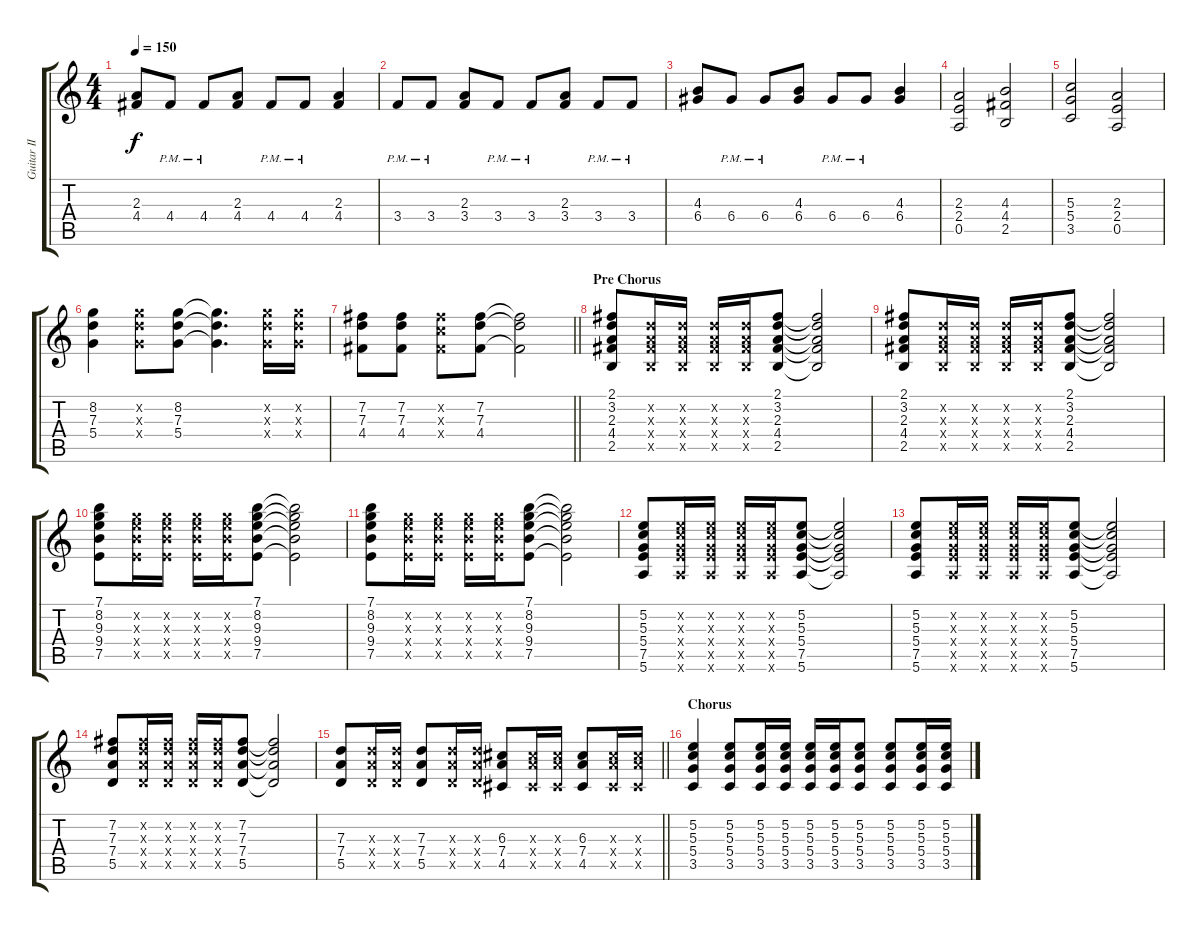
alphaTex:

\track ("Guitar II" "Guitar II") {instrument overdrivenguitar}
\staff {score tabs}
\tuning (E4 B3 G3 D3 A2 E2) {hide}
\ts (4 4)
\tempo 150
\clef g2
\ks c
(2.3 4.4).8{dy f} 4.4{pm}.8 4.4{pm}.8 (2.3 4.4).8 4.4{pm}.8 4.4{pm}.8 (2.3 4.4).4 |
3.4{pm}.8 3.4{pm}.8 (2.3 3.4).8 3.4{pm}.8 3.4{pm}.8 (2.3 3.4).8 3.4{pm}.8 3.4{pm}.8 |
(4.3 6.4).8 6.4{pm}.8 6.4{pm}.8 (4.3 6.4).8 6.4{pm}.8 6.4{pm}.8 (4.3 6.4).4 |
(2.3 2.4 0.5).2 (4.3 4.4 2.5).2 |
(5.3 5.4 3.5).2 (2.3 2.4 0.5).2 |
(8.2 7.3 5.4).4 (8.2{x} 7.3{x} 5.4{x}).8 (8.2 7.3 5.4).8 (8.2{t} 7.3{t} 5.4{t}).4{d} (8.2{x} 7.3{x} 5.4{x}).16 (8.2{x} 7.3{x} 5.4{x}).16 |
\barLineRight lightlight
(7.2 7.3 4.4).8 (7.2 7.3 4.4).8 (7.2{x} 5.3{x} 4.4{x}).8 (7.2 7.3 4.4).8 (7.2{t} 7.3{t} 4.4{t}).2 |
\section ("" "Pre Chorus")
(2.1 3.2 2.3 4.4 2.5).8 (3.2{x} 2.3{x} 4.4{x} 2.5{x}).16 (3.2{x} 2.3{x} 4.4{x} 2.5{x}).16 (3.2{x} 2.3{x} 4.4{x} 2.5{x}).16 (3.2{x} 2.3{x} 4.4{x} 2.5{x}).16 (2.1 3.2 2.3 4.4 2.5).8 (2.1{t} 3.2{t} 2.3{t} 4.4{t} 2.5{t}).2 |
(2.1 3.2 2.3 4.4 2.5).8 (3.2{x} 2.3{x} 4.4{x} 2.5{x}).16 (3.2{x} 2.3{x} 4.4{x} 2.5{x}).16 (3.2{x} 2.3{x} 4.4{x} 2.5{x}).16 (3.2{x} 2.3{x} 4.4{x} 2.5{x}).16 (2.1 3.2 2.3 4.4 2.5).8 (2.1{t} 3.2{t} 2.3{t} 4.4{t} 2.5{t}).2 |
(7.1 8.2 9.3 9.4 7.5).8 (8.2{x} 9.3{x} 9.4{x} 7.5{x}).16 (8.2{x} 9.3{x} 9.4{x} 7.5{x}).16 (8.2{x} 9.3{x} 9.4{x} 7.5{x}).16 (8.2{x} 9.3{x} 9.4{x} 7.5{x}).16 (7.1 8.2 9.3 9.4 7.5).8 (7.1{t} 8.2{t} 9.3{t} 9.4{t} 7.5{t}).2 |
(7.1 8.2 9.3 9.4 7.5).8 (8.2{x} 9.3{x} 9.4{x} 7.5{x}).16 (8.2{x} 9.3{x} 9.4{x} 7.5{x}).16 (8.2{x} 9.3{x} 9.4{x} 7.5{x}).16 (8.2{x} 9.3{x} 9.4{x} 7.5{x}).16 (7.1 8.2 9.3 9.4 7.5).8 (7.1{t} 8.2{t} 9.3{t} 9.4{t} 7.5{t}).2 |
(5.2 5.3 5.4 7.5 5.6).8 (5.2{x} 5.3{x} 5.4{x} 7.5{x} 5.6{x}).16 (5.2{x} 5.3{x} 5.4{x} 7.5{x} 5.6{x}).16 (5.2{x} 5.3{x} 5.4{x} 7.5{x} 5.6{x}).16 (5.2{x} 5.3{x} 5.4{x} 7.5{x} 5.6{x}).16 (5.2 5.3 5.4 7.5 5.6).8 (5.2{t} 5.3{t} 5.4{t} 7.5{t} 5.6{t}).2 |
(5.2 5.3 5.4 7.5 5.6).8 (5.2{x} 5.3{x} 5.4{x} 7.5{x} 5.6{x}).16 (5.2{x} 5.3{x} 5.4{x} 7.5{x} 5.6{x}).16 (5.2{x} 5.3{x} 5.4{x} 7.5{x} 5.6{x}).16 (5.2{x} 5.3{x} 5.4{x} 7.5{x} 5.6{x}).16 (5.2 5.3 5.4 7.5 5.6).8 (5.2{t} 5.3{t} 5.4{t} 7.5{t} 5.6{t}).2 |
(7.2 7.3 7.4 5.5).8 (7.2{x} 7.3{x} 7.4{x} 5.5{x}).16 (7.2{x} 7.3{x} 7.4{x} 5.5{x}).16 (7.2{x} 7.3{x} 7.4{x} 5.5{x}).16 (7.2{x} 7.3{x} 7.4{x} 5.5{x}).16 (7.2 7.3 7.4 5.5).8 (7.2{t} 7.3{t} 7.4{t} 5.5{t}).2 |
\barLineRight lightlight
(7.3 7.4 5.5).8 (7.3{x} 7.4{x} 5.5{x}).16 (7.3{x} 7.4{x} 5.5{x}).16 (7.3 7.4 5.5).8 (7.3{x} 7.4{x} 5.5{x}).16 (7.3{x} 7.4{x} 5.5{x}).16 (6.3 7.4 4.5).8 (6.3{x} 7.4{x} 4.5{x}).16 (6.3{x} 7.4{x} 4.5{x}).16 (6.3 7.4 4.5).8 (6.3{x} 7.4{x} 4.5{x}).16 (6.3{x} 7.4{x} 4.5{x}).16 |
\section ("" "Chorus")
(5.2 5.3 5.4 3.5).4 (5.2 5.3 5.4 3.5).8 (5.2 5.3 5.4 3.5).16 (5.2 5.3 5.4 3.5).16 (5.2 5.3 5.4 3.5).16 (5.2 5.3 5.4 3.5).16 (5.2 5.3 5.4 3.5).8 (5.2 5.3 5.4 3.5).8 (5.2 5.3 5.4 3.5).16 (5.2 5.3 5.4 3.5).16
